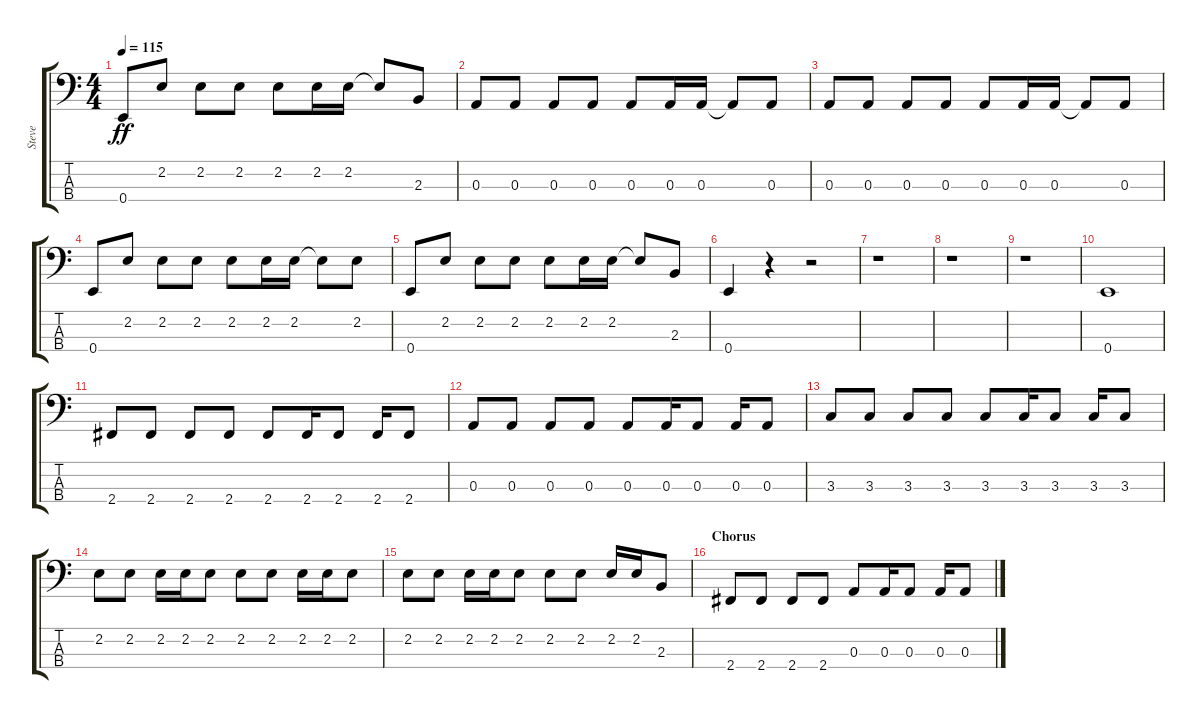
\track ("Steve" "Steve") {instrument electricbasspick}
\staff {score tabs}
\tuning (G2 D2 A1 E1) {hide}
\ts (4 4)
\tempo 115
\clef f4
\ks c
0.4.8{dy ff} 2.2.8 2.2.8 2.2.8 2.2.8 2.2.16 2.2.16 2.2{t}.8 2.3.8 |
0.3.8 0.3.8 0.3.8 0.3.8 0.3.8 0.3.16 0.3.16 0.3{t}.8 0.3.8 |
0.3.8 0.3.8 0.3.8 0.3.8 0.3.8 0.3.16 0.3.16 0.3{t}.8 0.3.8 |
0.4.8 2.2.8 2.2.8 2.2.8 2.2.8 2.2.16 2.2.16 2.2{t}.8 2.2.8 |
0.4.8 2.2.8 2.2.8 2.2.8 2.2.8 2.2.16 2.2.16 2.2{t}.8 2.3.8 |
0.4.4 r.4 r.2 |
r.1 |
r.1 |
r.1 |
0.4.1 |
2.4.8 2.4.8 2.4.8 2.4.8 2.4.8 2.4.16 2.4.8 2.4.16 2.4.8 |
0.3.8 0.3.8 0.3.8 0.3.8 0.3.8 0.3.16 0.3.8 0.3.16 0.3.8 |
3.3.8 3.3.8 3.3.8 3.3.8 3.3.8 3.3.16 3.3.8 3.3.16 3.3.8 |
2.2.8 2.2.8 2.2.16 2.2.16 2.2.8 2.2.8 2.2.8 2.2.16 2.2.16 2.2.8 |
2.2.8 2.2.8 2.2.16 2.2.16 2.2.8 2.2.8 2.2.8 2.2.16 2.2.16 2.3.8 |
\section ("" "Chorus")
2.4.8 2.4.8 2.4.8 2.4.8 0.3.8 0.3.16 0.3.8 0.3.16 0.3.8
